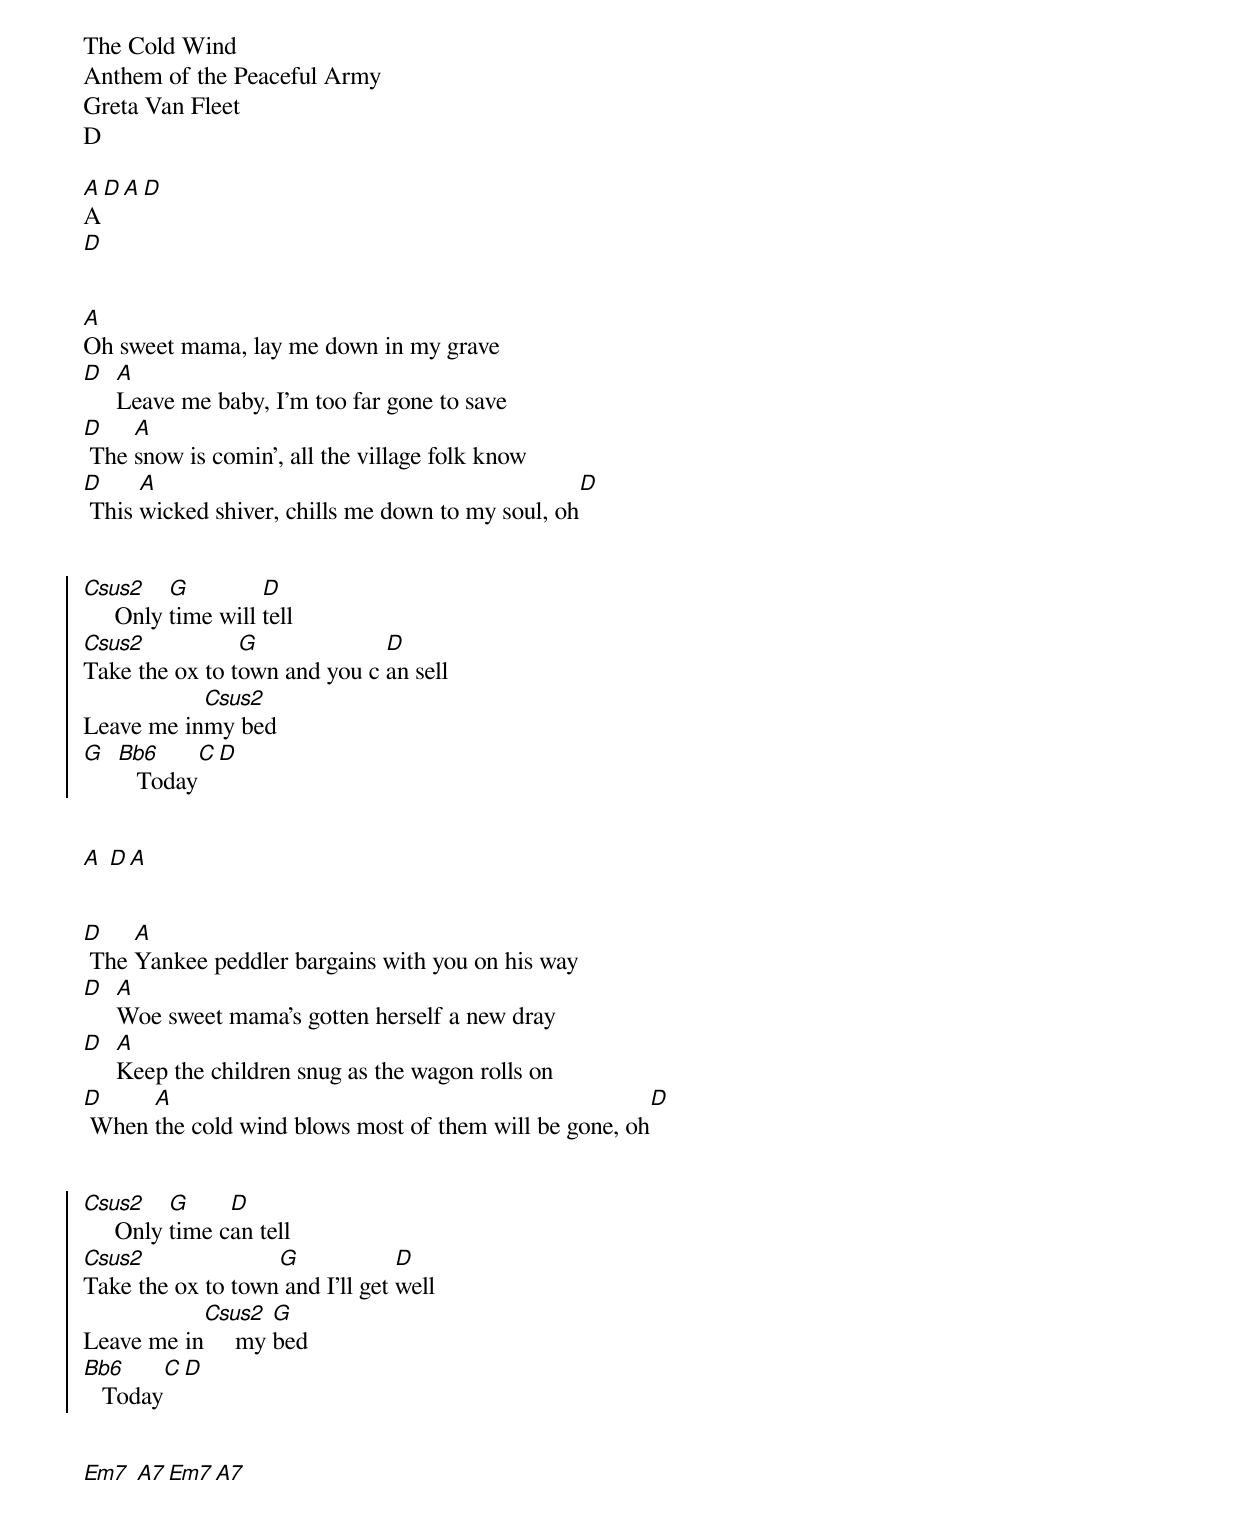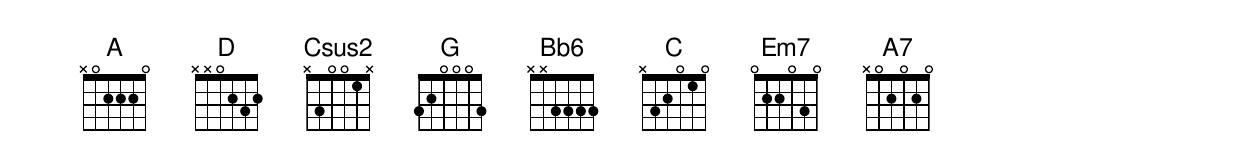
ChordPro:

The Cold Wind
Anthem of the Peaceful Army
Greta Van Fleet
D

{start_of_intro}
[A]A[D][A][D]
[D]
{end_of_intro}


{start_of_verse}
[A]Oh sweet mama, lay me down in my grave
[D]  [A]Leave me baby, I'm too far gone to save
[D] The [A]snow is comin', all the village folk know
[D] This [A]wicked shiver, chills me down to my soul, oh[D]
{end_of_verse}


{start_of_chorus}
[Csus2]     Only [G]time will [D]tell
[Csus2]Take the ox to t[G]own and you c [D]an sell
Leave me in[Csus2]my bed
[G]  [Bb6]   Today[C][D]
{end_of_chorus}


{start_of_instrumental}
[A] [D][A]
{end_of_instrumental}


{start_of_verse}
[D] The [A]Yankee peddler bargains with you on his way
[D]  [A]Woe sweet mama's gotten herself a new dray
[D]  [A]Keep the children snug as the wagon rolls on
[D] When [A]the cold wind blows most of them will be gone, oh[D]
{end_of_verse}


{start_of_chorus}
[Csus2]     Only [G]time c[D]an tell
[Csus2]Take the ox to town[G] and I'll get [D]well
Leave me in[Csus2]     my [G]bed
[Bb6]   Today[C][D]
{end_of_chorus}


{start_of_interlude}
[Em7] [A7][Em7][A7]
{end_of_interlude}


{start_of_bass-guitar-solo}
[Em7]Em7 [A7]A7 [Em7]Em7 [A7]A7
{end_of_bass-guitar-solo}


{start_of_interlude}
[E]A [Dadd11]E[A][E]
{end_of_interlude}


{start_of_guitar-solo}
[E] [Asus2][E][A]
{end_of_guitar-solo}


{start_of_chorus}
[Csus2]     Only[G] time[D]will tell
You [Csus2]take the ox to to[G]wn and you can [D]sell
Leave me [Csus2]in   my bed
[G]  [Bb6]   Today[C]
{end_of_chorus}


{start_of_outro}
A
{end_of_outro}
